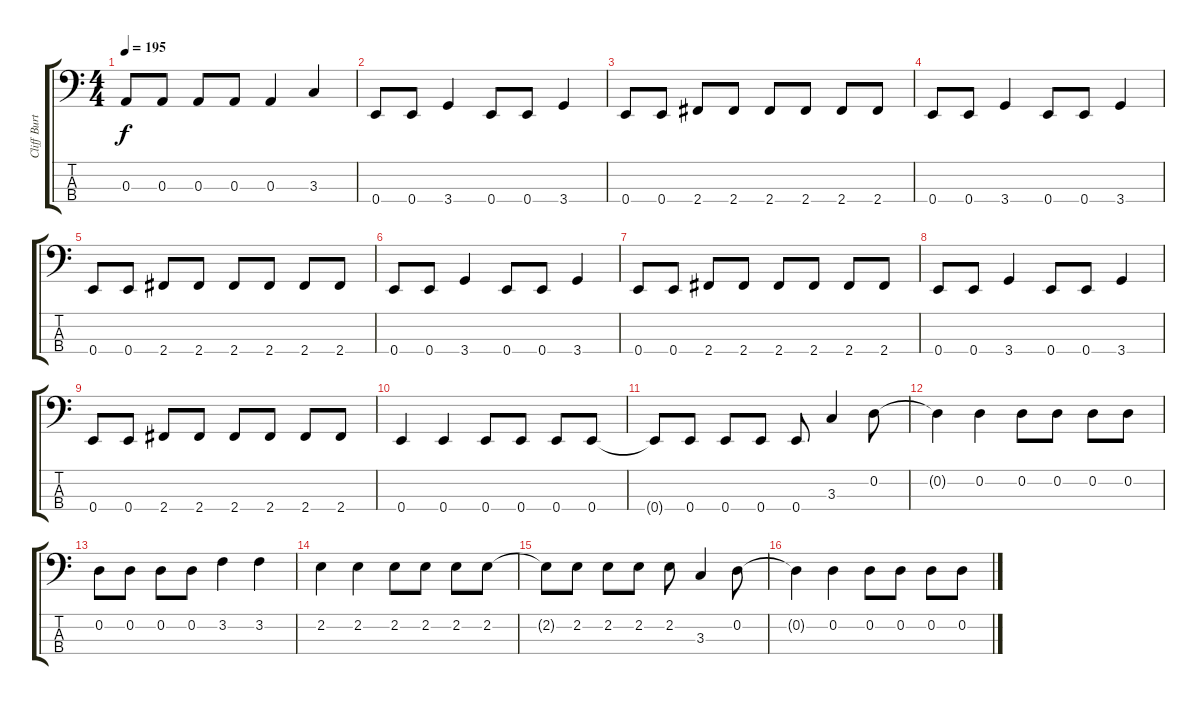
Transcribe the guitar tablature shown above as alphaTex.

\track ("Cliff Burton" "Cliff Burt") {instrument electricbassfinger}
\staff {score tabs}
\tuning (G2 D2 A1 E1) {hide}
\ts (4 4)
\tempo 195
\clef f4
\ks c
0.3.8{dy f} 0.3.8 0.3.8 0.3.8 0.3.4 3.3.4 |
0.4.8 0.4.8 3.4.4 0.4.8 0.4.8 3.4.4 |
0.4.8 0.4.8 2.4.8 2.4.8 2.4.8 2.4.8 2.4.8 2.4.8 |
0.4.8 0.4.8 3.4.4 0.4.8 0.4.8 3.4.4 |
0.4.8 0.4.8 2.4.8 2.4.8 2.4.8 2.4.8 2.4.8 2.4.8 |
0.4.8 0.4.8 3.4.4 0.4.8 0.4.8 3.4.4 |
0.4.8 0.4.8 2.4.8 2.4.8 2.4.8 2.4.8 2.4.8 2.4.8 |
0.4.8 0.4.8 3.4.4 0.4.8 0.4.8 3.4.4 |
0.4.8 0.4.8 2.4.8 2.4.8 2.4.8 2.4.8 2.4.8 2.4.8 |
0.4.4 0.4.4 0.4.8 0.4.8 0.4.8 0.4.8 |
0.4{t}.8 0.4.8 0.4.8 0.4.8 0.4.8 3.3.4 0.2.8 |
0.2{t}.4 0.2.4 0.2.8 0.2.8 0.2.8 0.2.8 |
0.2.8 0.2.8 0.2.8 0.2.8 3.2.4 3.2.4 |
2.2.4 2.2.4 2.2.8 2.2.8 2.2.8 2.2.8 |
2.2{t}.8 2.2.8 2.2.8 2.2.8 2.2.8 3.3.4 0.2.8 |
0.2{t}.4 0.2.4 0.2.8 0.2.8 0.2.8 0.2.8
